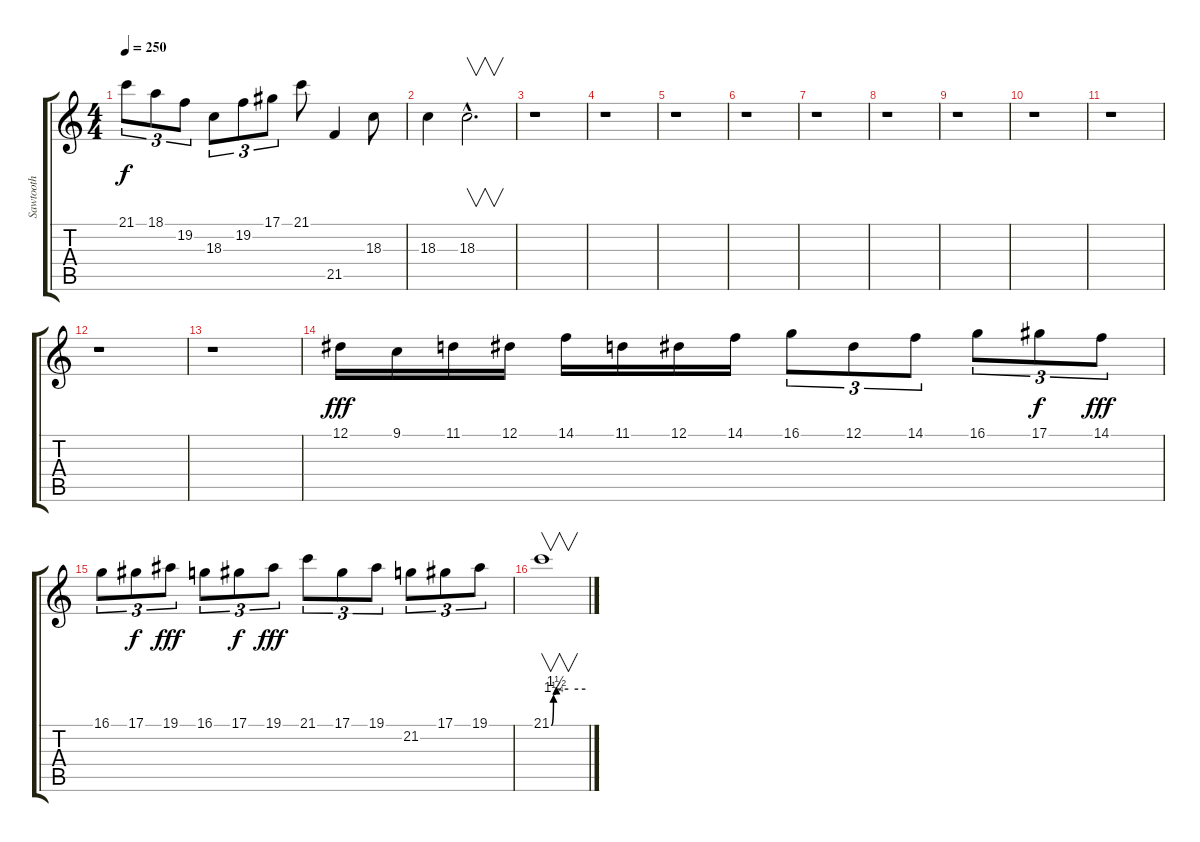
\track ("Sawtooth" "Sawtooth") {instrument lead2sawtooth}
\staff {score tabs}
\tuning (Eb4 Bb3 Gb3 Db3 Ab2 Eb2) {hide}
\ts (4 4)
\tempo 250
\clef g2
\ks c
21.1.8{tu (3 2) dy f} 18.1.8{tu (3 2)} 19.2.8{tu (3 2)} 18.3.8{tu (3 2)} 19.2.8{tu (3 2)} 17.1.8{tu (3 2)} 21.1.8 21.5.4 18.3.8 |
18.3.4 18.3{hac}.2{v d} |
r.1 |
r.1 |
r.1 |
r.1 |
r.1 |
r.1 |
r.1 |
r.1 |
r.1 |
r.1 |
r.1 |
12.1.16{dy fff} 9.1.16 11.1.16 12.1.16 14.1.16 11.1.16 12.1.16 14.1.16 16.1.8{tu (3 2)} 12.1.8{tu (3 2)} 14.1.8{tu (3 2)} 16.1.8{tu (3 2)} 17.1.8{tu (3 2) dy f} 14.1.8{tu (3 2) dy fff} |
16.1.8{tu (3 2)} 17.1.8{tu (3 2) dy f} 19.1.8{tu (3 2) dy fff} 16.1.8{tu (3 2)} 17.1.8{tu (3 2) dy f} 19.1.8{tu (3 2) dy fff} 21.1.8{tu (3 2)} 17.1.8{tu (3 2)} 19.1.8{tu (3 2)} 21.2.8{tu (3 2)} 17.1.8{tu (3 2)} 19.1.8{tu (3 2)} |
21.1{be (custom 0 0 4 5 9 6 30 6 60 6)}.1{v}
